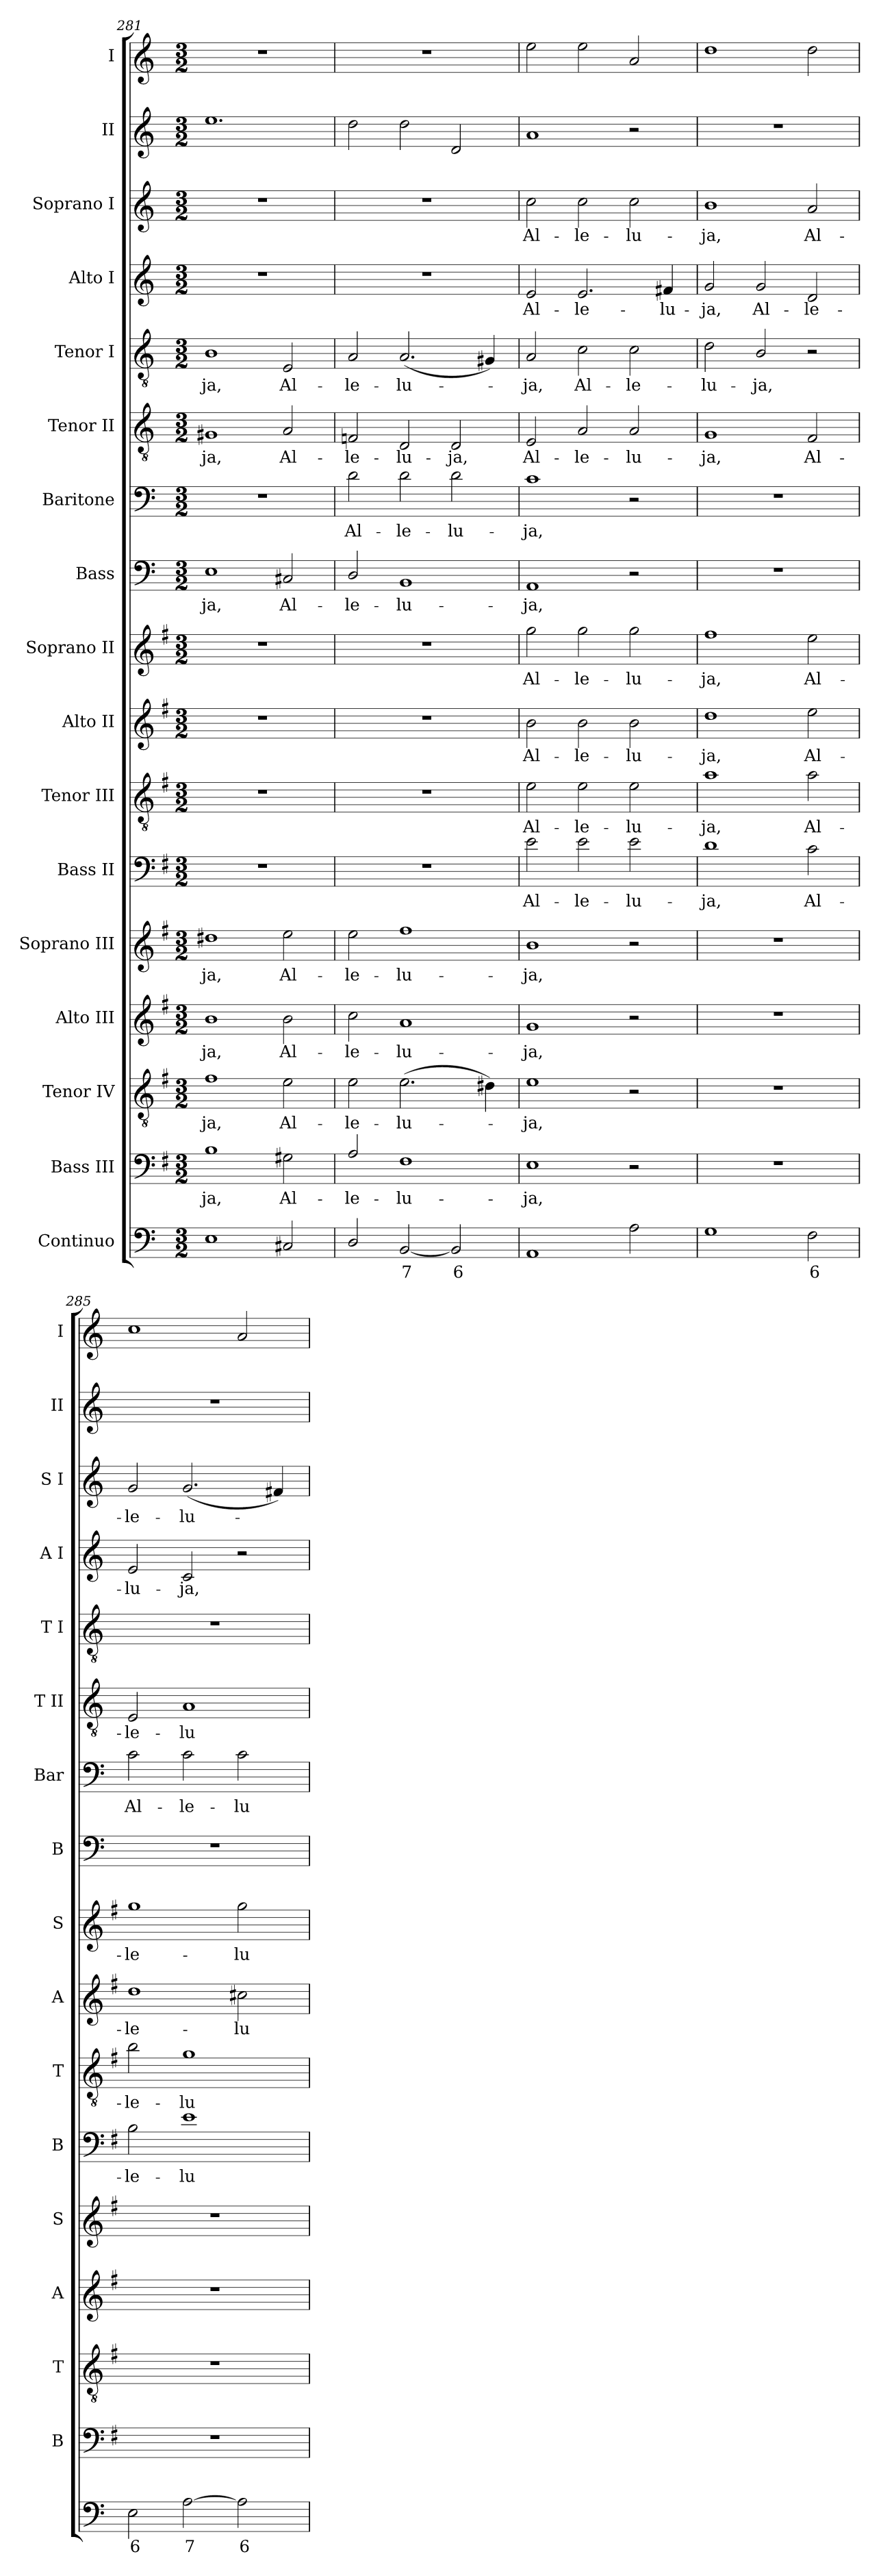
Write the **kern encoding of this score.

**kern	**text	**kern	**text	**kern	**text	**kern	**text	**kern	**text	**kern	**text	**kern	**text	**kern	**text	**kern	**text	**kern	**text	**kern	**text	**kern	**text	**kern	**text	**kern	**text	**kern	**text	**kern	**kern
*part17	*part17	*part16	*part16	*part15	*part15	*part14	*part14	*part13	*part13	*part12	*part12	*part11	*part11	*part10	*part10	*part9	*part9	*part8	*part8	*part7	*part7	*part6	*part6	*part5	*part5	*part4	*part4	*part3	*part3	*part2	*part1
*staff17	*staff17	*staff16	*staff16	*staff15	*staff15	*staff14	*staff14	*staff13	*staff13	*staff12	*staff12	*staff11	*staff11	*staff10	*staff10	*staff9	*staff9	*staff8	*staff8	*staff7	*staff7	*staff6	*staff6	*staff5	*staff5	*staff4	*staff4	*staff3	*staff3	*staff2	*staff1
*I"Continuo	*	*I"Bass III	*	*I"Tenor IV	*	*I"Alto III	*	*I"Soprano III	*	*I"Bass II	*	*I"Tenor III	*	*I"Alto II	*	*I"Soprano II	*	*I"Bass	*	*I"Baritone	*	*I"Tenor II	*	*I"Tenor I	*	*I"Alto I	*	*I"Soprano I	*	*I"II	*I"I
*	*	*I'B	*	*I'T	*	*I'A	*	*I'S	*	*I'B	*	*I'T	*	*I'A	*	*I'S	*	*I'B	*	*I'Bar	*	*I'T II	*	*I'T I	*	*I'A I	*	*I'S I	*	*I'II	*I'I
!!LO:LB:g=z
*clefF4	*	*clefF4	*	*clefGv2	*	*clefG2	*	*clefG2	*	*clefF4	*	*clefGv2	*	*clefG2	*	*clefG2	*	*clefF4	*	*clefF4	*	*clefGv2	*	*clefGv2	*	*clefG2	*	*clefG2	*	*clefG2	*clefG2
*	*	*ITrd4c7	*	*ITrd4c7	*	*ITrd4c7	*	*ITrd4c7	*	*ITrd4c7	*	*ITrd4c7	*	*ITrd4c7	*	*ITrd4c7	*	*	*	*	*	*	*	*	*	*	*	*	*	*	*
*k[]	*	*k[]	*	*k[]	*	*k[]	*	*k[]	*	*k[]	*	*k[]	*	*k[]	*	*k[]	*	*k[]	*	*k[]	*	*k[]	*	*k[]	*	*k[]	*	*k[]	*	*k[]	*k[]
*C:	*	*C:	*	*C:	*	*C:	*	*C:	*	*C:	*	*C:	*	*C:	*	*C:	*	*C:	*	*C:	*	*C:	*	*C:	*	*C:	*	*C:	*	*C:	*C:
*M3/2	*	*M3/2	*	*M3/2	*	*M3/2	*	*M3/2	*	*M3/2	*	*M3/2	*	*M3/2	*	*M3/2	*	*M3/2	*	*M3/2	*	*M3/2	*	*M3/2	*	*M3/2	*	*M3/2	*	*M3/2	*M3/2
=281	=281	=281	=281	=281	=281	=281	=281	=281	=281	=281	=281	=281	=281	=281	=281	=281	=281	=281	=281	=281	=281	=281	=281	=281	=281	=281	=281	=281	=281	=281	=281
!	!	!	!LO:LY:b	!	!LO:LY:b	!	!LO:LY:b	!	!LO:LY:b	!LO:N:vis=1	!	!LO:N:vis=1	!	!LO:N:vis=1	!	!LO:N:vis=1	!	!	!LO:LY:b	!LO:N:vis=1	!	!	!LO:LY:b	!	!LO:LY:b	!LO:N:vis=1	!	!LO:N:vis=1	!	!	!LO:N:vis=1
1E	.	1E	-ja,	1B	-ja,	1e	-ja,	1g#X	-ja,	1.r	.	1.r	.	1.r	.	1.r	.	1E	-ja,	1.r	.	1G#X	-ja,	1B	-ja,	1.r	.	1.r	.	1.ee	1.r
!	!	!	!LO:LY:b	!	!LO:LY:b	!	!LO:LY:b	!	!LO:LY:b	!	!	!	!	!	!	!	!	!	!LO:LY:b	!	!	!	!LO:LY:b	!	!LO:LY:b	!	!	!	!	!	!
2C#X	.	2C#X	Al-	2A	Al-	2e	Al-	2a	Al-	.	.	.	.	.	.	.	.	2C#X	Al-	.	.	2A	Al-	2E	Al-	.	.	.	.	.	.
=282	=282	=282	=282	=282	=282	=282	=282	=282	=282	=282	=282	=282	=282	=282	=282	=282	=282	=282	=282	=282	=282	=282	=282	=282	=282	=282	=282	=282	=282	=282	=282
!	!	!	!LO:LY:b	!	!LO:LY:b	!	!LO:LY:b	!	!LO:LY:b	!LO:N:vis=1	!	!LO:N:vis=1	!	!LO:N:vis=1	!	!LO:N:vis=1	!	!	!LO:LY:b	!	!LO:LY:b	!	!LO:LY:b	!	!LO:LY:b	!LO:N:vis=1	!	!LO:N:vis=1	!	!	!LO:N:vis=1
2D/	.	2D/	-le-	2A	-le-	2f	-le-	2a	-le-	1.r	.	1.r	.	1.r	.	1.r	.	2D/	-le-	2d	Al-	2Fn	-le-	2A	-le-	1.r	.	1.r	.	2dd	1.r
!	!LO:LY:b	!	!LO:LY:b	!	!LO:LY:b	!	!LO:LY:b	!	!LO:LY:b	!	!	!	!	!	!	!	!	!	!LO:LY:b	!	!LO:LY:b	!	!LO:LY:b	!	!LO:LY:b	!	!	!	!	!	!
[2BB	7	1BB	-lu-	(<2.A	-lu-	1d	-lu-	1b	-lu-	.	.	.	.	.	.	.	.	1BB	-lu-	2d	-le-	2D	-lu-	(<2.A	-lu-	.	.	.	.	2dd	.
!	!LO:LY:b	!	!	!	!	!	!	!	!	!	!	!	!	!	!	!	!	!	!	!	!LO:LY:b	!	!LO:LY:b	!	!	!	!	!	!	!	!
2BB]	6	.	.	.	.	.	.	.	.	.	.	.	.	.	.	.	.	.	.	2d	-lu-	2D	-ja,	.	.	.	.	.	.	2d	.
.	.	.	.	4G#X)	.	.	.	.	.	.	.	.	.	.	.	.	.	.	.	.	.	.	.	4G#X)	.	.	.	.	.	.	.
=283	=283	=283	=283	=283	=283	=283	=283	=283	=283	=283	=283	=283	=283	=283	=283	=283	=283	=283	=283	=283	=283	=283	=283	=283	=283	=283	=283	=283	=283	=283	=283
!	!	!	!LO:LY:b	!	!LO:LY:b	!	!LO:LY:b	!	!LO:LY:b	!	!LO:LY:b	!	!LO:LY:b	!	!LO:LY:b	!	!LO:LY:b	!	!LO:LY:b	!	!LO:LY:b	!	!LO:LY:b	!	!LO:LY:b	!	!LO:LY:b	!	!LO:LY:b	!	!
1AA	.	1AA	-ja,	1A	ja,	1c	-ja,	1e	-ja,	2A	Al-	2A	Al-	2e	Al-	2cc	Al-	1AA	-ja,	1c	-ja,	2E	Al-	2A	ja,	2e	Al-	2cc	Al-	1a	2ee
!	!	!	!	!	!	!	!	!	!	!	!LO:LY:b	!	!LO:LY:b	!	!LO:LY:b	!	!LO:LY:b	!	!	!	!	!	!LO:LY:b	!	!LO:LY:b	!	!LO:LY:b	!	!LO:LY:b	!	!
.	.	.	.	.	.	.	.	.	.	2A	-le-	2A	-le-	2e	-le-	2cc	-le-	.	.	.	.	2A	-le-	2c	Al-	2.e	-le-	2cc	-le-	.	2ee
!	!	!	!	!	!	!	!	!	!	!	!LO:LY:b	!	!LO:LY:b	!	!LO:LY:b	!	!LO:LY:b	!	!	!	!	!	!LO:LY:b	!	!LO:LY:b	!	!	!	!LO:LY:b	!	!
2A	.	2r	.	2r	.	2r	.	2r	.	2A	-lu-	2A	-lu-	2e	-lu-	2cc	-lu-	2r	.	2r	.	2A	-lu-	2c	-le-	.	.	2cc	-lu-	2r	2a
!	!	!	!	!	!	!	!	!	!	!	!	!	!	!	!	!	!	!	!	!	!	!	!	!	!	!	!LO:LY:b	!	!	!	!
.	.	.	.	.	.	.	.	.	.	.	.	.	.	.	.	.	.	.	.	.	.	.	.	.	.	4f#X	-lu-	.	.	.	.
=284	=284	=284	=284	=284	=284	=284	=284	=284	=284	=284	=284	=284	=284	=284	=284	=284	=284	=284	=284	=284	=284	=284	=284	=284	=284	=284	=284	=284	=284	=284	=284
!	!	!LO:N:vis=1	!	!LO:N:vis=1	!	!LO:N:vis=1	!	!LO:N:vis=1	!	!	!LO:LY:b	!	!LO:LY:b	!	!LO:LY:b	!	!LO:LY:b	!LO:N:vis=1	!	!LO:N:vis=1	!	!	!LO:LY:b	!	!LO:LY:b	!	!LO:LY:b	!	!LO:LY:b	!LO:N:vis=1	!
1G	.	1.r	.	1.r	.	1.r	.	1.r	.	1G	-ja,	1d	-ja,	1g	-ja,	1b	-ja,	1.r	.	1.r	.	1G	-ja,	2d	-lu-	2g	-ja,	1b	-ja,	1.r	1dd
!	!	!	!	!	!	!	!	!	!	!	!	!	!	!	!	!	!	!	!	!	!	!	!	!	!LO:LY:b	!	!LO:LY:b	!	!	!	!
.	.	.	.	.	.	.	.	.	.	.	.	.	.	.	.	.	.	.	.	.	.	.	.	2B/	-ja,	2g	Al-	.	.	.	.
!	!LO:LY:b	!	!	!	!	!	!	!	!	!	!LO:LY:b	!	!LO:LY:b	!	!LO:LY:b	!	!LO:LY:b	!	!	!	!	!	!LO:LY:b	!	!	!	!LO:LY:b	!	!LO:LY:b	!	!
2F	6	.	.	.	.	.	.	.	.	2F	Al-	2d	Al-	2a	Al-	2a	Al-	.	.	.	.	2F	Al-	2r	.	2d	-le-	2a	Al-	.	2dd
=285	=285	=285	=285	=285	=285	=285	=285	=285	=285	=285	=285	=285	=285	=285	=285	=285	=285	=285	=285	=285	=285	=285	=285	=285	=285	=285	=285	=285	=285	=285	=285
!	!LO:LY:b	!LO:N:vis=1	!	!LO:N:vis=1	!	!LO:N:vis=1	!	!LO:N:vis=1	!	!	!LO:LY:b	!	!LO:LY:b	!	!LO:LY:b	!	!LO:LY:b	!LO:N:vis=1	!	!	!LO:LY:b	!	!LO:LY:b	!LO:N:vis=1	!	!	!LO:LY:b	!	!LO:LY:b	!LO:N:vis=1	!
2E	6	1.r	.	1.r	.	1.r	.	1.r	.	2E	-le-	2e	-le-	1g	-le-	1cc	-le-	1.r	.	2c	Al-	2E	-le-	1.r	.	2e	-lu-	2g	-le-	1.r	1cc
!	!LO:LY:b	!	!	!	!	!	!	!	!	!	!LO:LY:b	!	!LO:LY:b	!	!	!	!	!	!	!	!LO:LY:b	!	!LO:LY:b	!	!	!	!LO:LY:b	!	!LO:LY:b	!	!
[2A	7	.	.	.	.	.	.	.	.	1A	-lu-	1c	-lu-	.	.	.	.	.	.	2c	-le-	1A	-lu-	.	.	2c	-ja,	(<2.g	-lu-	.	.
!	!LO:LY:b	!	!	!	!	!	!	!	!	!	!	!	!	!	!LO:LY:b	!	!LO:LY:b	!	!	!	!LO:LY:b	!	!	!	!	!	!	!	!	!	!
2A]	6	.	.	.	.	.	.	.	.	.	.	.	.	2f#X	-lu-	2cc	-lu-	.	.	2c	-lu-	.	.	.	.	2r	.	.	.	.	2a
.	.	.	.	.	.	.	.	.	.	.	.	.	.	.	.	.	.	.	.	.	.	.	.	.	.	.	.	4f#X)	.	.	.
=	=	=	=	=	=	=	=	=	=	=	=	=	=	=	=	=	=	=	=	=	=	=	=	=	=	=	=	=	=	=	=
*-	*-	*-	*-	*-	*-	*-	*-	*-	*-	*-	*-	*-	*-	*-	*-	*-	*-	*-	*-	*-	*-	*-	*-	*-	*-	*-	*-	*-	*-	*-	*-
